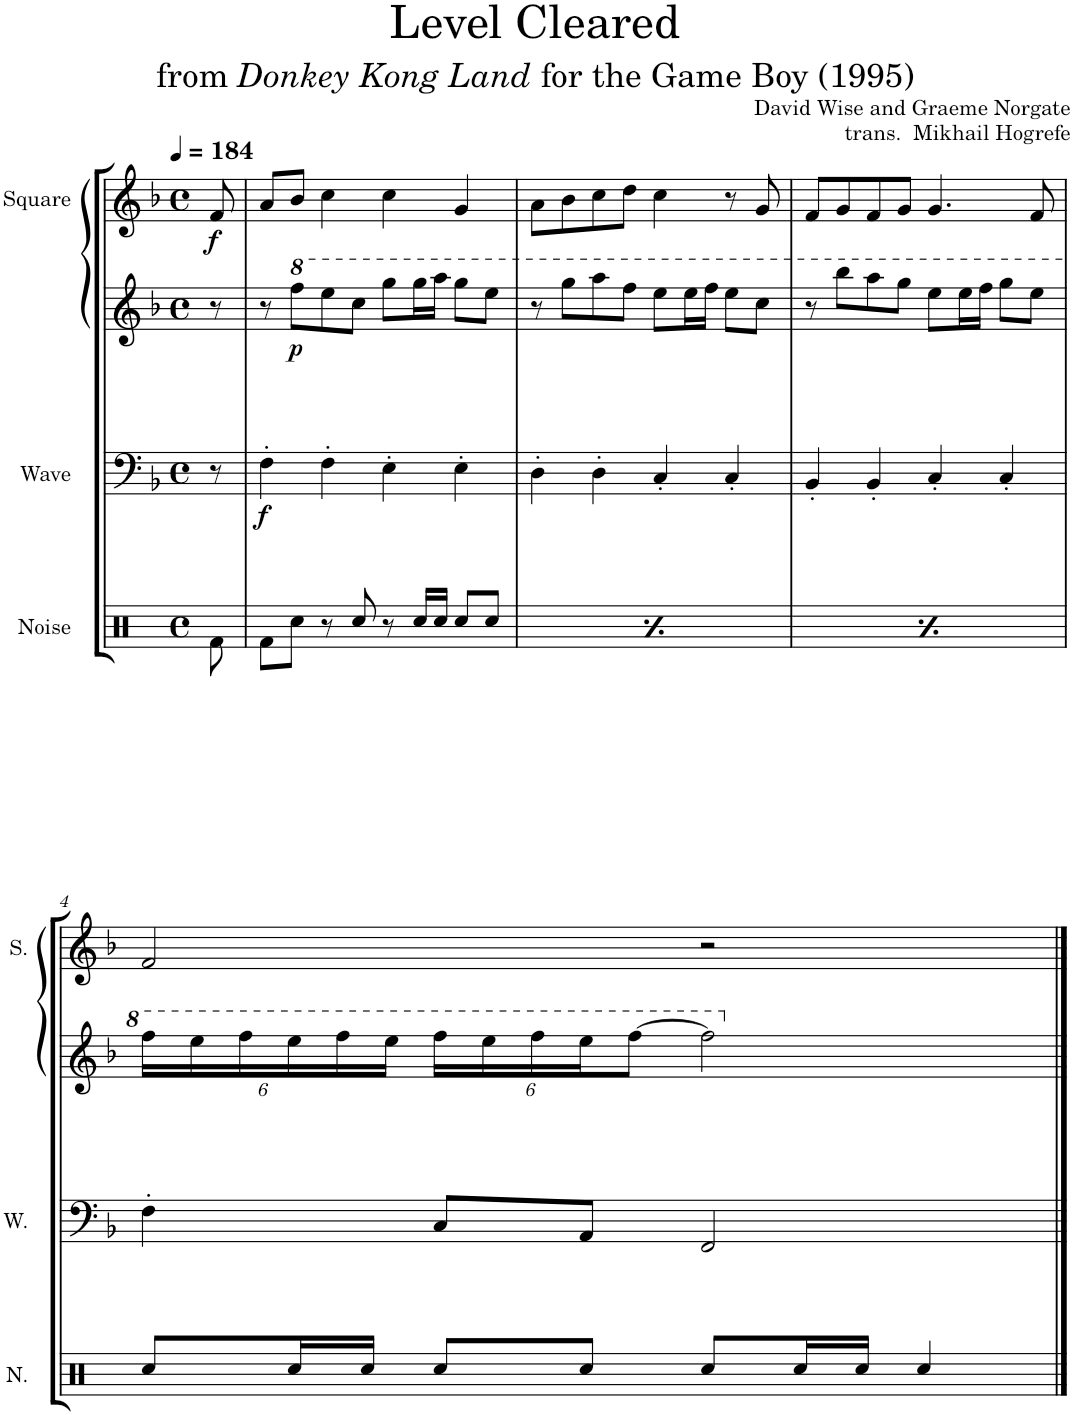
**kern	**kern	**dynam	**kern	**dynam	**kern	**dynam
*part4	*part3	*part3	*part2	*part2	*part1	*part1
*staff4	*staff3	*staff3	*staff2	*staff2	*staff1	*staff1
*I"Noise	*I"Wave	*	*I"Square Synthesizer	*	*I"Square	*
*I'N.	*I'W.	*	*	*	*I'S.	*
*clefX	*clefF4	*	*clefG2	*	*clefG2	*
*k[]	*k[b-]	*	*k[b-]	*	*k[b-]	*
*M4/4	*M4/4	*	*M4/4	*	*M4/4	*
*met(c)	*met(c)	*	*met(c)	*	*met(c)	*
*MM184	*MM184	*	*MM184	*	*MM184	*
=	=	=	=	=	=	=
!	!	!	!	!	!	!LO:DY:b
8Rf\	8r	.	8r	.	8f/	f
=1	=1	=1	=1	=1	=1	=1
!	!	!LO:DY:b	!	!	!	!
8Rf\L	4F'\	f	8r	.	8a/L	.
*	*	*	*8va	*	*	*
!	!	!	!	!LO:DY:b	!	!
8Rcc\J	.	.	8fff\L	p	8b-/J	.
8r	4F'\	.	8eee\	.	4cc\	.
8Rcc/	.	.	8ccc\J	.	.	.
8r	4E'\	.	8ggg\L	.	4cc\	.
16Rcc/LL	.	.	16ggg\L	.	.	.
16Rcc/JJ	.	.	16aaa\JJ	.	.	.
8Rcc/L	4E'\	.	8ggg\L	.	4g/	.
8Rcc/J	.	.	8eee\J	.	.	.
=2	=2	=2	=2	=2	=2	=2
8Rf\L	4D'\	.	8r	.	8a\L	.
8Rcc\J	.	.	8ggg\L	.	8b-\	.
8r	4D'\	.	8aaa\	.	8cc\	.
8Rcc/	.	.	8fff\J	.	8dd\J	.
8r	4C'/	.	8eee\L	.	4cc\	.
16Rcc/LL	.	.	16eee\L	.	.	.
16Rcc/JJ	.	.	16fff\JJ	.	.	.
8Rcc/L	4C'/	.	8eee\L	.	8r	.
8Rcc/J	.	.	8ccc\J	.	8g/	.
=3	=3	=3	=3	=3	=3	=3
8Rf\L	4BB-'/	.	8r	.	8f/L	.
8Rcc\J	.	.	8bbb-\L	.	8g/	.
8r	4BB-'/	.	8aaa\	.	8f/	.
8Rcc/	.	.	8ggg\J	.	8g/J	.
8r	4C'/	.	8eee\L	.	4.g/	.
16Rcc/LL	.	.	16eee\L	.	.	.
16Rcc/JJ	.	.	16fff\JJ	.	.	.
8Rcc/L	4C'/	.	8ggg\L	.	.	.
8Rcc/J	.	.	8eee\J	.	8f/	.
!!LO:LB:g=z
=4	=4	=4	=4	=4	=4	=4
*	*	*	*Xbrackettup	*	*	*
8Rcc/L	4F'\	.	24fff\LL	.	2f/	.
.	.	.	24eee\	.	.	.
.	.	.	24fff\	.	.	.
16Rcc/L	.	.	24eee\	.	.	.
.	.	.	24fff\	.	.	.
16Rcc/JJ	.	.	.	.	.	.
.	.	.	24eee\JJ	.	.	.
8Rcc/L	8C/L	.	24fff\LL	.	.	.
.	.	.	24eee\	.	.	.
.	.	.	24fff\	.	.	.
8Rcc/J	8AA/J	.	24eee\J	.	.	.
.	.	.	[12fff\J	.	.	.
8Rcc/L	2FF/	.	2fff\]	.	2r	.
16Rcc/L	.	.	.	.	.	.
16Rcc/JJ	.	.	.	.	.	.
4Rcc/	.	.	.	.	.	.
*	*	*	*X8va	*	*	*
==	==	==	==	==	==	==
*-	*-	*-	*-	*-	*-	*-
